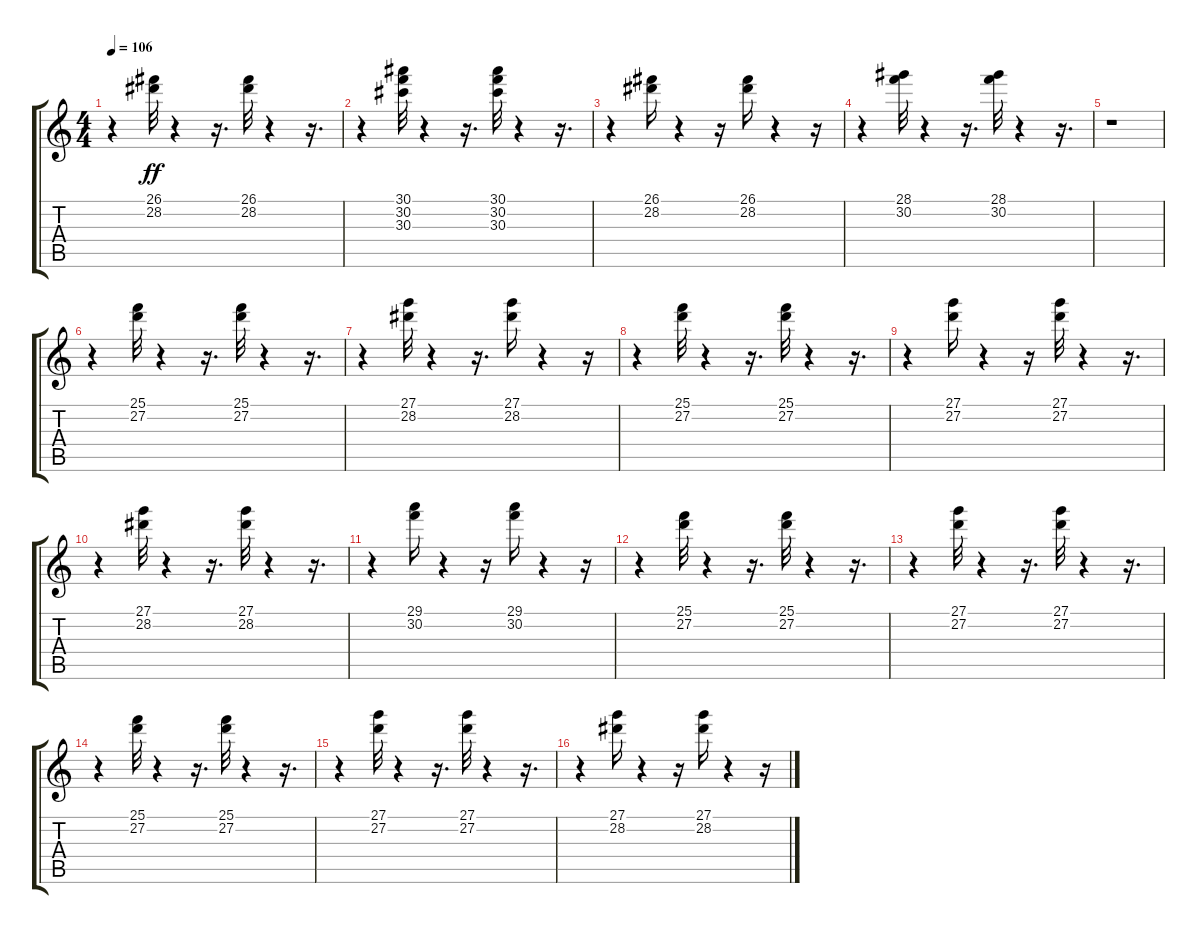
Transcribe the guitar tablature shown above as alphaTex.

\track "" {instrument flute}
\staff {score tabs}
\tuning (E4 B3 G3 D3 A2 E2) {hide}
\ts (4 4)
\tempo 106
\clef g2
\ks c
r.4{dy ff} (26.1 28.2).32 r.4 r.16{d} (26.1 28.2).32 r.4 r.16{d} |
r.4 (30.1 30.2 30.3).32 r.4 r.16{d} (30.1 30.2 30.3).32 r.4 r.16{d} |
r.4 (26.1 28.2).16 r.4 r.16 (26.1 28.2).16 r.4 r.16 |
r.4 (28.1 30.2).32 r.4 r.16{d} (28.1 30.2).32 r.4 r.16{d} |
r.1 |
r.4 (25.1 27.2).32 r.4 r.16{d} (25.1 27.2).32 r.4 r.16{d} |
r.4 (27.1 28.2).32 r.4 r.16{d} (27.1 28.2).16 r.4 r.16 |
r.4 (25.1 27.2).32 r.4 r.16{d} (25.1 27.2).32 r.4 r.16{d} |
r.4 (27.1 27.2).16 r.4 r.16 (27.1 27.2).32 r.4 r.16{d} |
r.4 (27.1 28.2).32 r.4 r.16{d} (27.1 28.2).32 r.4 r.16{d} |
r.4 (29.1 30.2).16 r.4 r.16 (29.1 30.2).16 r.4 r.16 |
r.4 (25.1 27.2).32 r.4 r.16{d} (25.1 27.2).32 r.4 r.16{d} |
r.4 (27.1 27.2).32 r.4 r.16{d} (27.1 27.2).32 r.4 r.16{d} |
r.4 (25.1 27.2).32 r.4 r.16{d} (25.1 27.2).32 r.4 r.16{d} |
r.4 (27.1 27.2).32 r.4 r.16{d} (27.1 27.2).32 r.4 r.16{d} |
r.4 (27.1 28.2).16 r.4 r.16 (27.1 28.2).16 r.4 r.16
